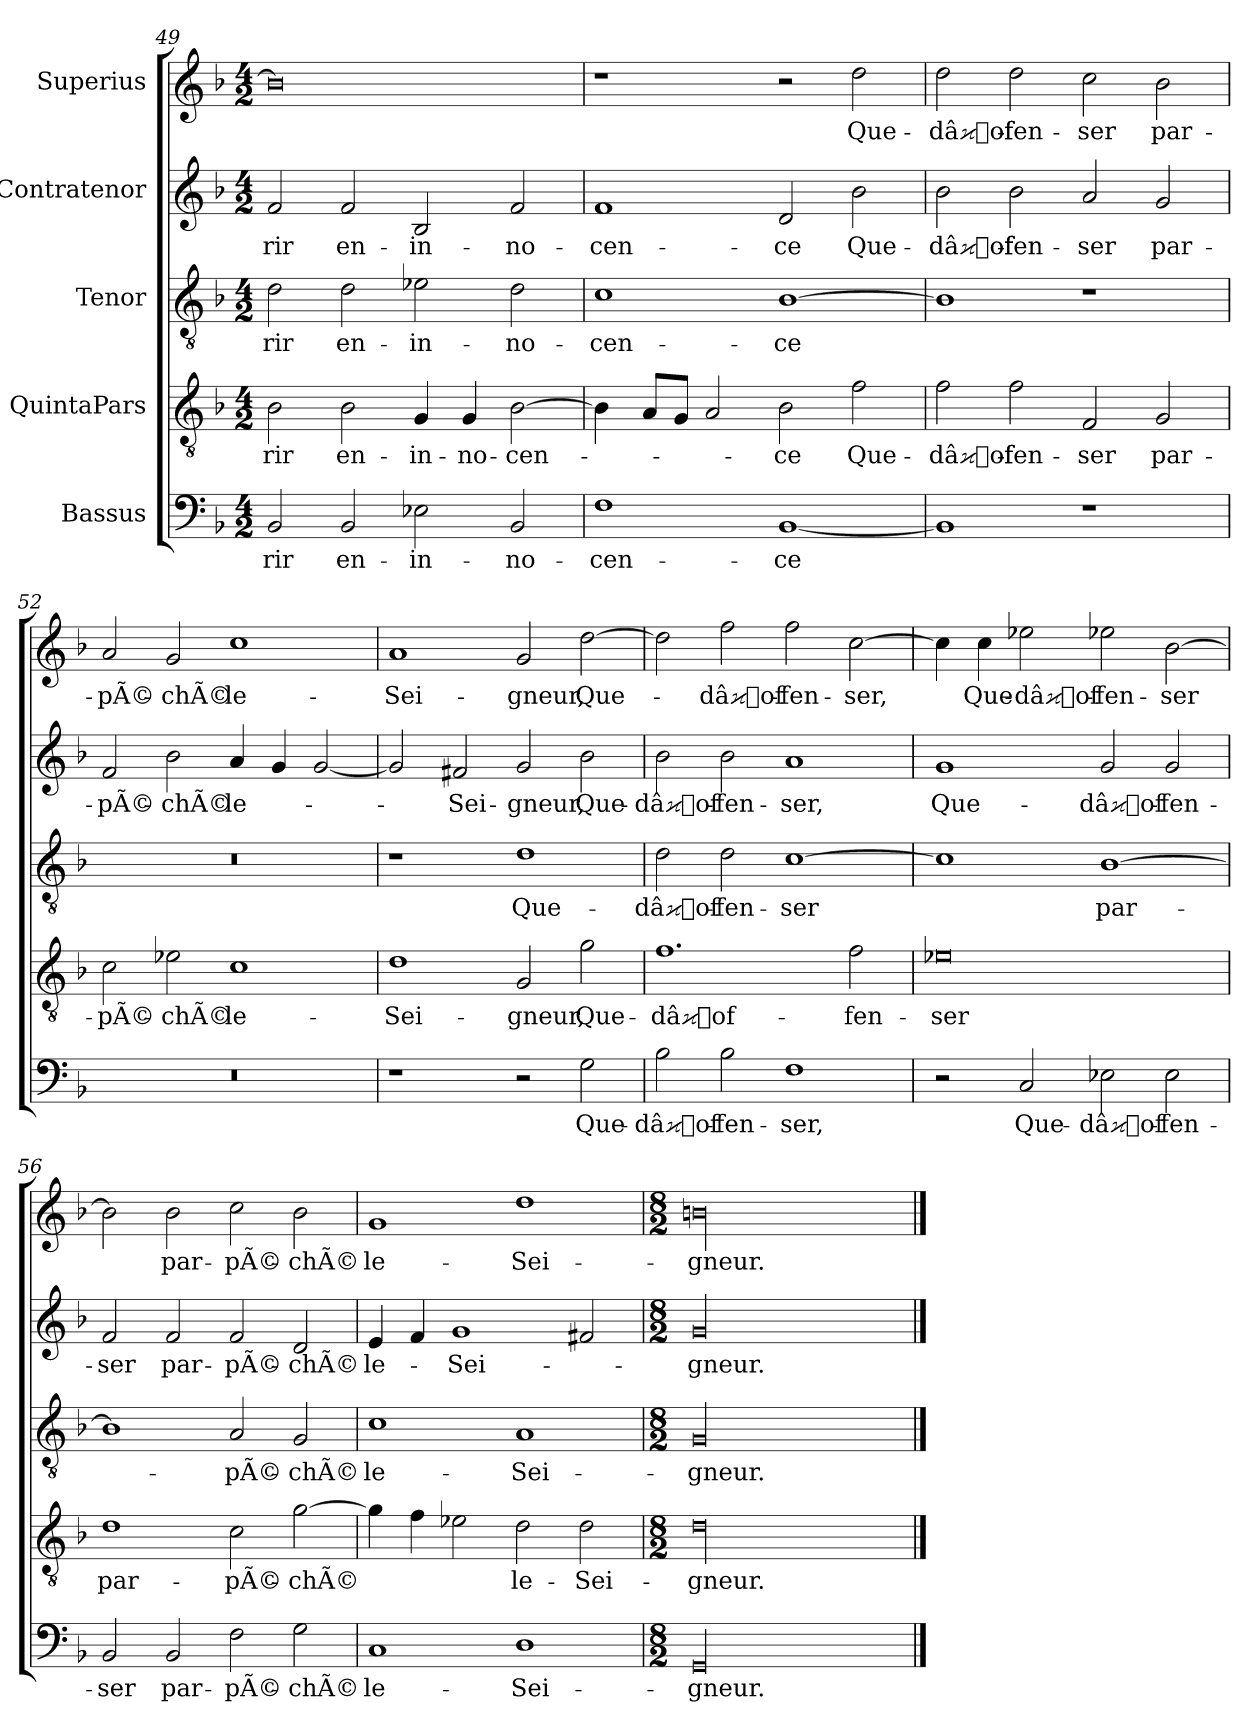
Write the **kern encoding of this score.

**kern	**text	**kern	**text	**kern	**text	**kern	**text	**kern	**text
*part5	*part5	*part4	*part4	*part3	*part3	*part2	*part2	*part1	*part1
*staff5	*staff5	*staff4	*staff4	*staff3	*staff3	*staff2	*staff2	*staff1	*staff1
*I"Bassus	*	*I"QuintaPars	*	*I"Tenor	*	*I"Contratenor	*	*I"Superius	*
*clefF4	*	*clefGv2	*	*clefGv2	*	*clefG2	*	*clefG2	*
*k[b-]	*	*k[b-]	*	*k[b-]	*	*k[b-]	*	*k[b-]	*
*M4/2	*	*M4/2	*	*M4/2	*	*M4/2	*	*M4/2	*
=49	=49	=49	=49	=49	=49	=49	=49	=49	=49
2BB-/	-rir	2B-\	-rir	2d\	-rir	2f/	-rir	0b-\]	.
2BB-/	en-	2B-\	en-	2d\	en-	2f/	en-	.	.
2E-X\	in-	4G/	in-	2e-X\	in-	2B-/	in-	.	.
.	.	4G/	-no-	.	.	.	.	.	.
2BB-/	-no-	[2B-\	-cen-	2d\	-no-	2f/	-no-	.	.
=50	=50	=50	=50	=50	=50	=50	=50	=50	=50
1F\	-cen-	4B-\]	.	1c\	-cen-	1f/	-cen-	1r	.
.	.	8A/L	.	.	.	.	.	.	.
.	.	8G/J	.	.	.	.	.	.	.
.	.	2A/	.	.	.	.	.	.	.
[1BB-/	-ce	2B-\	-ce	[1B-\	-ce	2d/	-ce	2r	.
.	.	2f\	Que-	.	.	2b-\	Que-	2dd\	Que-
=51	=51	=51	=51	=51	=51	=51	=51	=51	=51
1BB-/]	.	2f\	dâof-	1B-\]	.	2b-\	dâof-	2dd\	dâof-
.	.	2f\	-fen-	.	.	2b-\	-fen-	2dd\	-fen-
1r	.	2F/	-ser	1r	.	2a/	-ser	2cc\	-ser
.	.	2G/	par-	.	.	2g/	par-	2b-\	par-
=52	=52	=52	=52	=52	=52	=52	=52	=52	=52
0r	.	2c\	pÃ©-	0r	.	2f/	pÃ©-	2a/	pÃ©-
.	.	2e-X\	-chÃ©	.	.	2b-\	-chÃ©	2g/	-chÃ©
.	.	1c\	le-	.	.	4a/	le-	1cc\	le-
.	.	.	.	.	.	4g/	.	.	.
.	.	.	.	.	.	[2g/	.	.	.
=53	=53	=53	=53	=53	=53	=53	=53	=53	=53
1r	.	1d\	Sei-	1r	.	2g/]	.	1a/	Sei-
.	.	.	.	.	.	2f#X/	Sei-	.	.
2r	.	2G/	-gneur,	1d\	Que-	2g/	-gneur,	2g/	-gneur,
2G\	Que-	2g\	Que-	.	.	2b-\	Que-	[2dd\	Que-
=54	=54	=54	=54	=54	=54	=54	=54	=54	=54
2B-\	dâof-	1.f\	dâof-	2d\	dâof-	2b-\	dâof-	2dd\]	.
2B-\	-fen-	.	.	2d\	-fen-	2b-\	-fen-	2ff\	dâof-
1F\	-ser,	.	.	[1c\	-ser	1a/	-ser,	2ff\	-fen-
.	.	2f\	-fen-	.	.	.	.	[2cc\	-ser,
=55	=55	=55	=55	=55	=55	=55	=55	=55	=55
2r	.	0e-X\	-ser	1c\]	.	1g/	Que-	4cc\]	.
.	.	.	.	.	.	.	.	4cc\	Que-
2C/	Que-	.	.	.	.	.	.	2ee-X\	dâof-
2E-X\	dâof-	.	.	[1B-\	par-	2g/	dâof-	2ee-X\	-fen-
2E-\	-fen-	.	.	.	.	2g/	-fen-	[2b-\	-ser
=56	=56	=56	=56	=56	=56	=56	=56	=56	=56
2BB-/	-ser	1d\	par-	1B-\]	.	2f/	-ser	2b-\]	.
2BB-/	par-	.	.	.	.	2f/	par-	2b-\	par-
2F\	pÃ©-	2c\	pÃ©-	2A/	pÃ©-	2f/	pÃ©-	2cc\	pÃ©-
2G\	-chÃ©	[2g\	-chÃ©	2G/	-chÃ©	2d/	-chÃ©	2b-\	-chÃ©
=57	=57	=57	=57	=57	=57	=57	=57	=57	=57
1C/	le-	4g\]	.	1c\	le-	4e/	le-	1g/	le-
.	.	4f\	.	.	.	4f/	.	.	.
.	.	2e-X\	.	.	.	1g/	Sei-	.	.
1D\	Sei-	2d\	le-	1A/	Sei-	.	.	1dd\	Sei-
.	.	2d\	Sei-	.	.	2f#X/	.	.	.
=58	=58	=58	=58	=58	=58	=58	=58	=58	=58
*M8/2	*	*M8/2	*	*M8/2	*	*M8/2	*	*M8/2	*
00GG/	-gneur.	00d\	-gneur.	00G/	-gneur.	00g/	-gneur.	00bn\	-gneur.
==	==	==	==	==	==	==	==	==	==
*-	*-	*-	*-	*-	*-	*-	*-	*-	*-
